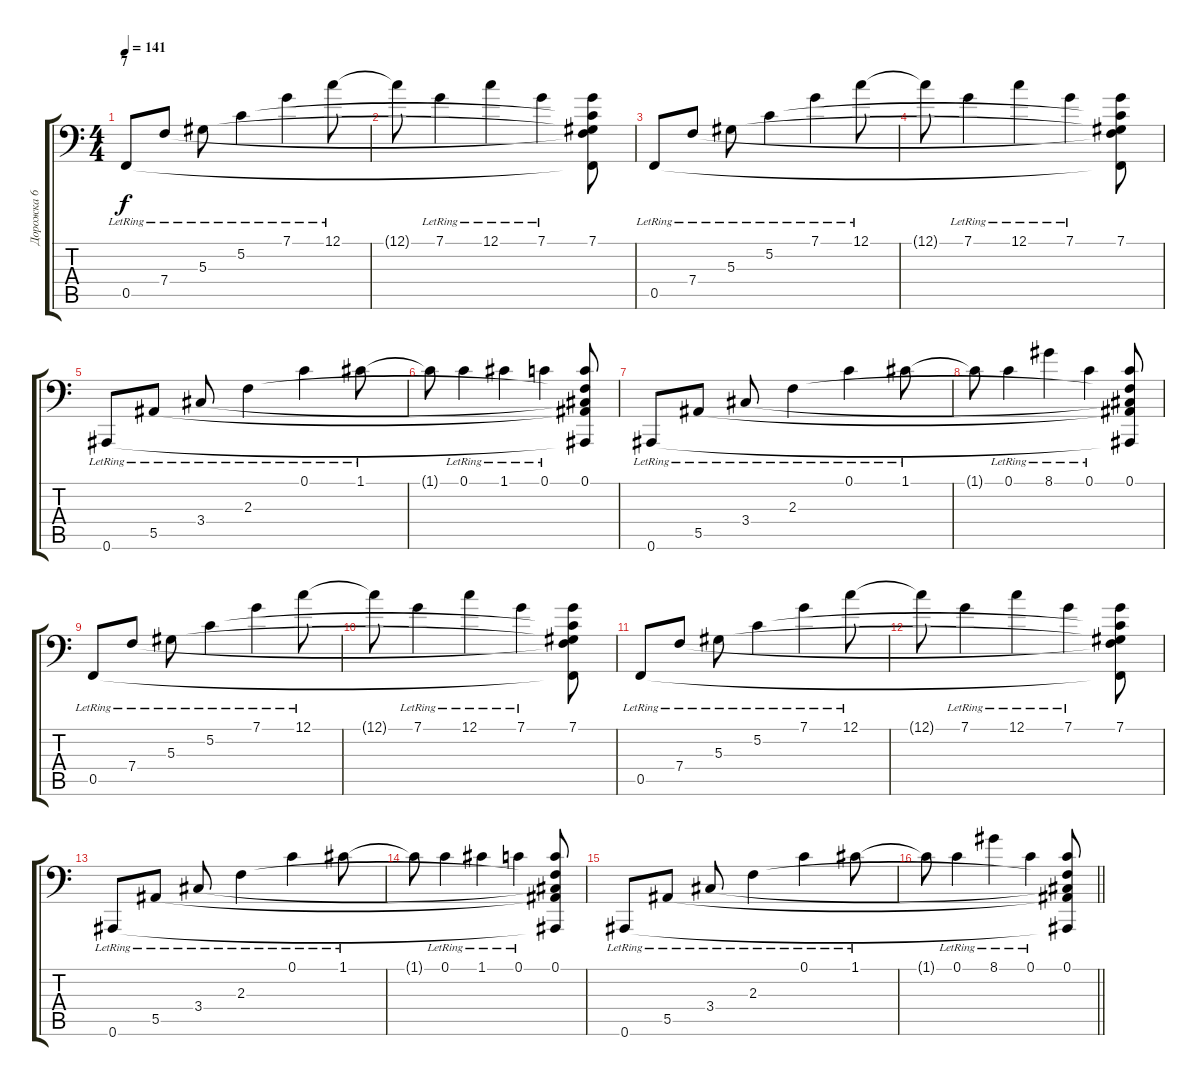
\track ("Дорожка 6" "Дорожка 6") {instrument acousticgrandpiano}
\staff {score tabs}
\tuning (C4 G3 Eb3 Bb2 F2 Bb1) {hide}
\ts (4 4)
\section ("" "7")
\tempo 141
\clef f4
\ks c
0.5{lr}.8{dy f} 7.4{lr}.8 5.3{lr}.8 5.2{lr}.4 7.1{lr}.4 12.1{lr}.8 |
12.1{t}.8 7.1{lr}.4 12.1{lr}.4 7.1{lr}.4 (7.1 5.2{t} 5.3{t} 7.4{t} 0.5{t}).8 |
0.5{lr}.8 7.4{lr}.8 5.3{lr}.8 5.2{lr}.4 7.1{lr}.4 12.1{lr}.8 |
12.1{t}.8 7.1{lr}.4 12.1{lr}.4 7.1{lr}.4 (7.1 5.2{t} 5.3{t} 7.4{t} 0.5{t}).8 |
0.6{lr}.8 5.5{lr}.8 3.4{lr}.8 2.3{lr}.4 0.1{lr}.4 1.1{lr}.8 |
1.1{t}.8 0.1{lr}.4 1.1{lr}.4 0.1{lr}.4 (0.1 2.3{t} 3.4{t} 5.5{t} 0.6{t}).8 |
0.6{lr}.8 5.5{lr}.8 3.4{lr}.8 2.3{lr}.4 0.1{lr}.4 1.1{lr}.8 |
1.1{t}.8 0.1{lr}.4 8.1{lr}.4 0.1{lr}.4 (0.1 2.3{t} 3.4{t} 5.5{t} 0.6{t}).8 |
0.5{lr}.8 7.4{lr}.8 5.3{lr}.8 5.2{lr}.4 7.1{lr}.4 12.1{lr}.8 |
12.1{t}.8 7.1{lr}.4 12.1{lr}.4 7.1{lr}.4 (7.1 5.2{t} 5.3{t} 7.4{t} 0.5{t}).8 |
0.5{lr}.8 7.4{lr}.8 5.3{lr}.8 5.2{lr}.4 7.1{lr}.4 12.1{lr}.8 |
12.1{t}.8 7.1{lr}.4 12.1{lr}.4 7.1{lr}.4 (7.1 5.2{t} 5.3{t} 7.4{t} 0.5{t}).8 |
0.6{lr}.8 5.5{lr}.8 3.4{lr}.8 2.3{lr}.4 0.1{lr}.4 1.1{lr}.8 |
1.1{t}.8 0.1{lr}.4 1.1{lr}.4 0.1{lr}.4 (0.1 2.3{t} 3.4{t} 5.5{t} 0.6{t}).8 |
0.6{lr}.8 5.5{lr}.8 3.4{lr}.8 2.3{lr}.4 0.1{lr}.4 1.1{lr}.8 |
\barLineRight lightlight
1.1{t}.8 0.1{lr}.4 8.1{lr}.4 0.1{lr}.4 (0.1 2.3{t} 3.4{t} 5.5{t} 0.6{t}).8
